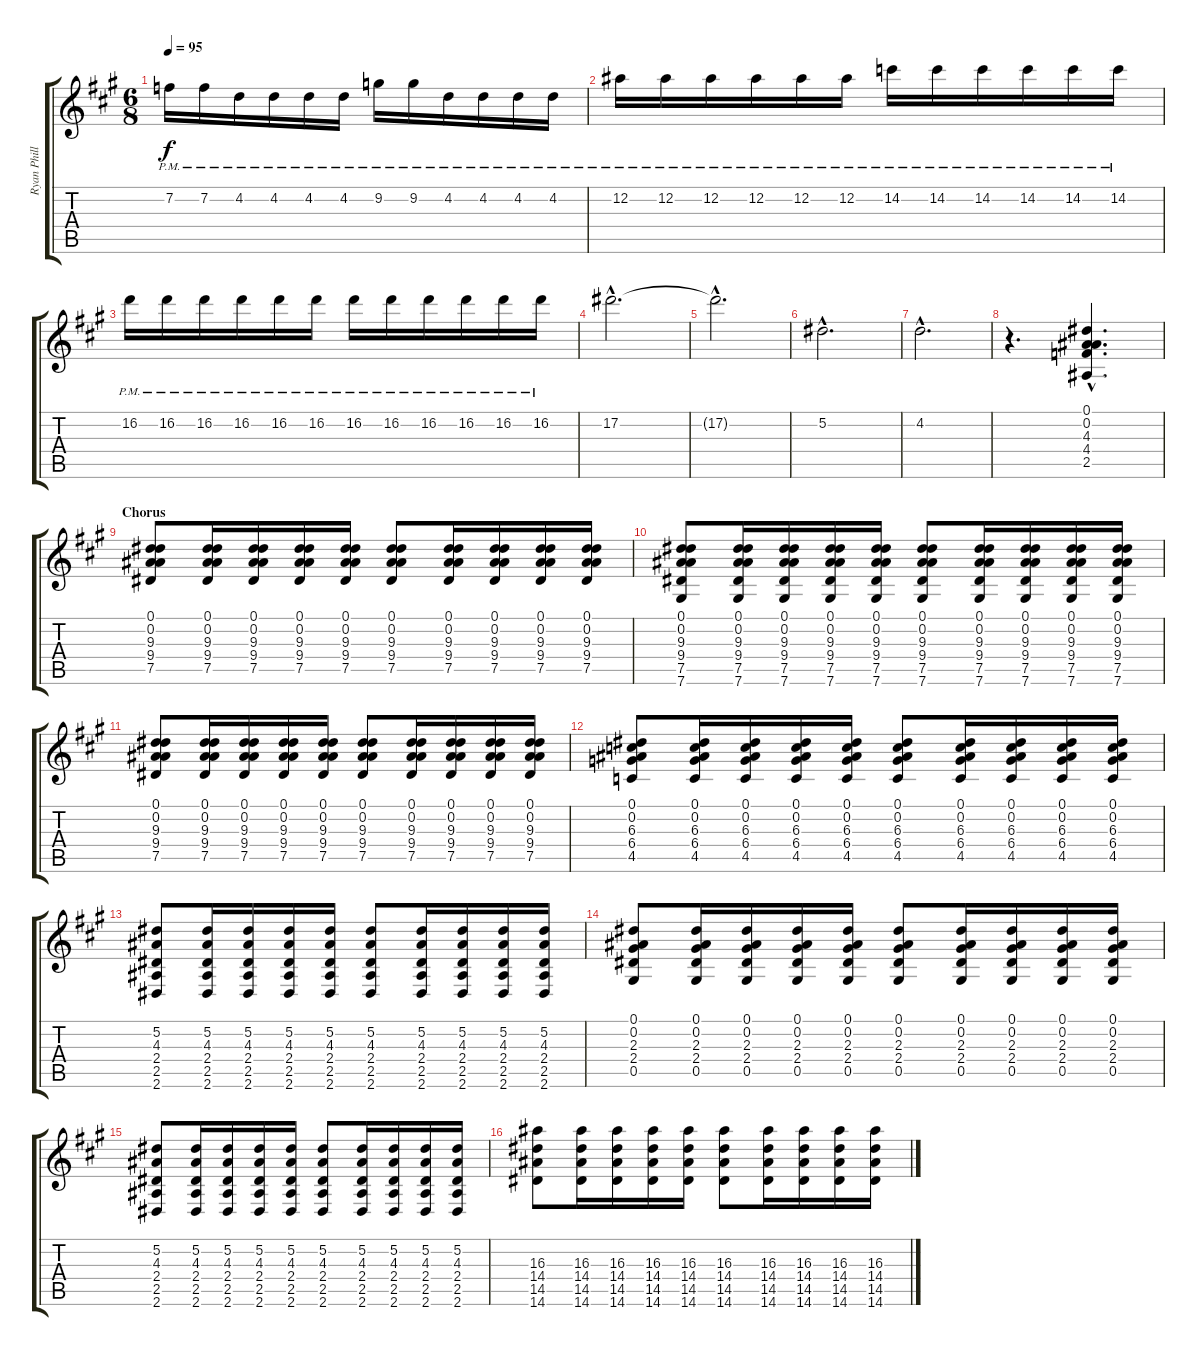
\track ("Ryan Phillips" "Ryan Phill") {instrument acousticguitarsteel}
\staff {score tabs}
\tuning (Eb4 Bb3 Gb3 Db3 Ab2 Db2) {hide}
\ts (6 8)
\tempo 95
\clef g2
\ks a
7.2{pm}.16{dy f} 7.2{pm}.16 4.2{pm}.16 4.2{pm}.16 4.2{pm}.16 4.2{pm}.16 9.2{pm}.16 9.2{pm}.16 4.2{pm}.16 4.2{pm}.16 4.2{pm}.16 4.2{pm}.16 |
12.2{pm}.16 12.2{pm}.16 12.2{pm}.16 12.2{pm}.16 12.2{pm}.16 12.2{pm}.16 14.2{pm}.16 14.2{pm}.16 14.2{pm}.16 14.2{pm}.16 14.2{pm}.16 14.2{pm}.16 |
16.2{pm}.16 16.2{pm}.16 16.2{pm}.16 16.2{pm}.16 16.2{pm}.16 16.2{pm}.16 16.2{pm}.16 16.2{pm}.16 16.2{pm}.16 16.2{pm}.16 16.2{pm}.16 16.2{pm}.16 |
17.2{hac}.2{d} |
17.2{hac t}.2{d} |
5.2{hac}.2{d} |
4.2{hac}.2{d} |
r.4{d} (0.1{hac} 0.2{hac} 4.3{hac} 4.4{hac} 2.5{hac}).4{d} |
\section ("" "Chorus")
(0.1 0.2 9.3 9.4 7.5).8 (0.1 0.2 9.3 9.4 7.5).16 (0.1 0.2 9.3 9.4 7.5).16 (0.1 0.2 9.3 9.4 7.5).16 (0.1 0.2 9.3 9.4 7.5).16 (0.1 0.2 9.3 9.4 7.5).8 (0.1 0.2 9.3 9.4 7.5).16 (0.1 0.2 9.3 9.4 7.5).16 (0.1 0.2 9.3 9.4 7.5).16 (0.1 0.2 9.3 9.4 7.5).16 |
(0.1 0.2 9.3 9.4 7.5 7.6).8 (0.1 0.2 9.3 9.4 7.5 7.6).16 (0.1 0.2 9.3 9.4 7.5 7.6).16 (0.1 0.2 9.3 9.4 7.5 7.6).16 (0.1 0.2 9.3 9.4 7.5 7.6).16 (0.1 0.2 9.3 9.4 7.5 7.6).8 (0.1 0.2 9.3 9.4 7.5 7.6).16 (0.1 0.2 9.3 9.4 7.5 7.6).16 (0.1 0.2 9.3 9.4 7.5 7.6).16 (0.1 0.2 9.3 9.4 7.5 7.6).16 |
(0.1 0.2 9.3 9.4 7.5).8 (0.1 0.2 9.3 9.4 7.5).16 (0.1 0.2 9.3 9.4 7.5).16 (0.1 0.2 9.3 9.4 7.5).16 (0.1 0.2 9.3 9.4 7.5).16 (0.1 0.2 9.3 9.4 7.5).8 (0.1 0.2 9.3 9.4 7.5).16 (0.1 0.2 9.3 9.4 7.5).16 (0.1 0.2 9.3 9.4 7.5).16 (0.1 0.2 9.3 9.4 7.5).16 |
(0.1 0.2 6.3 6.4 4.5).8 (0.1 0.2 6.3 6.4 4.5).16 (0.1 0.2 6.3 6.4 4.5).16 (0.1 0.2 6.3 6.4 4.5).16 (0.1 0.2 6.3 6.4 4.5).16 (0.1 0.2 6.3 6.4 4.5).8 (0.1 0.2 6.3 6.4 4.5).16 (0.1 0.2 6.3 6.4 4.5).16 (0.1 0.2 6.3 6.4 4.5).16 (0.1 0.2 6.3 6.4 4.5).16 |
(5.2 4.3 2.4 2.5 2.6).8 (5.2 4.3 2.4 2.5 2.6).16 (5.2 4.3 2.4 2.5 2.6).16 (5.2 4.3 2.4 2.5 2.6).16 (5.2 4.3 2.4 2.5 2.6).16 (5.2 4.3 2.4 2.5 2.6).8 (5.2 4.3 2.4 2.5 2.6).16 (5.2 4.3 2.4 2.5 2.6).16 (5.2 4.3 2.4 2.5 2.6).16 (5.2 4.3 2.4 2.5 2.6).16 |
(0.1 0.2 2.3 2.4 0.5).8 (0.1 0.2 2.3 2.4 0.5).16 (0.1 0.2 2.3 2.4 0.5).16 (0.1 0.2 2.3 2.4 0.5).16 (0.1 0.2 2.3 2.4 0.5).16 (0.1 0.2 2.3 2.4 0.5).8 (0.1 0.2 2.3 2.4 0.5).16 (0.1 0.2 2.3 2.4 0.5).16 (0.1 0.2 2.3 2.4 0.5).16 (0.1 0.2 2.3 2.4 0.5).16 |
(5.2 4.3 2.4 2.5 2.6).8 (5.2 4.3 2.4 2.5 2.6).16 (5.2 4.3 2.4 2.5 2.6).16 (5.2 4.3 2.4 2.5 2.6).16 (5.2 4.3 2.4 2.5 2.6).16 (5.2 4.3 2.4 2.5 2.6).8 (5.2 4.3 2.4 2.5 2.6).16 (5.2 4.3 2.4 2.5 2.6).16 (5.2 4.3 2.4 2.5 2.6).16 (5.2 4.3 2.4 2.5 2.6).16 |
(16.3 14.4 14.5 14.6).8 (16.3 14.4 14.5 14.6).16 (16.3 14.4 14.5 14.6).16 (16.3 14.4 14.5 14.6).16 (16.3 14.4 14.5 14.6).16 (16.3 14.4 14.5 14.6).8 (16.3 14.4 14.5 14.6).16 (16.3 14.4 14.5 14.6).16 (16.3 14.4 14.5 14.6).16 (16.3 14.4 14.5 14.6).16
